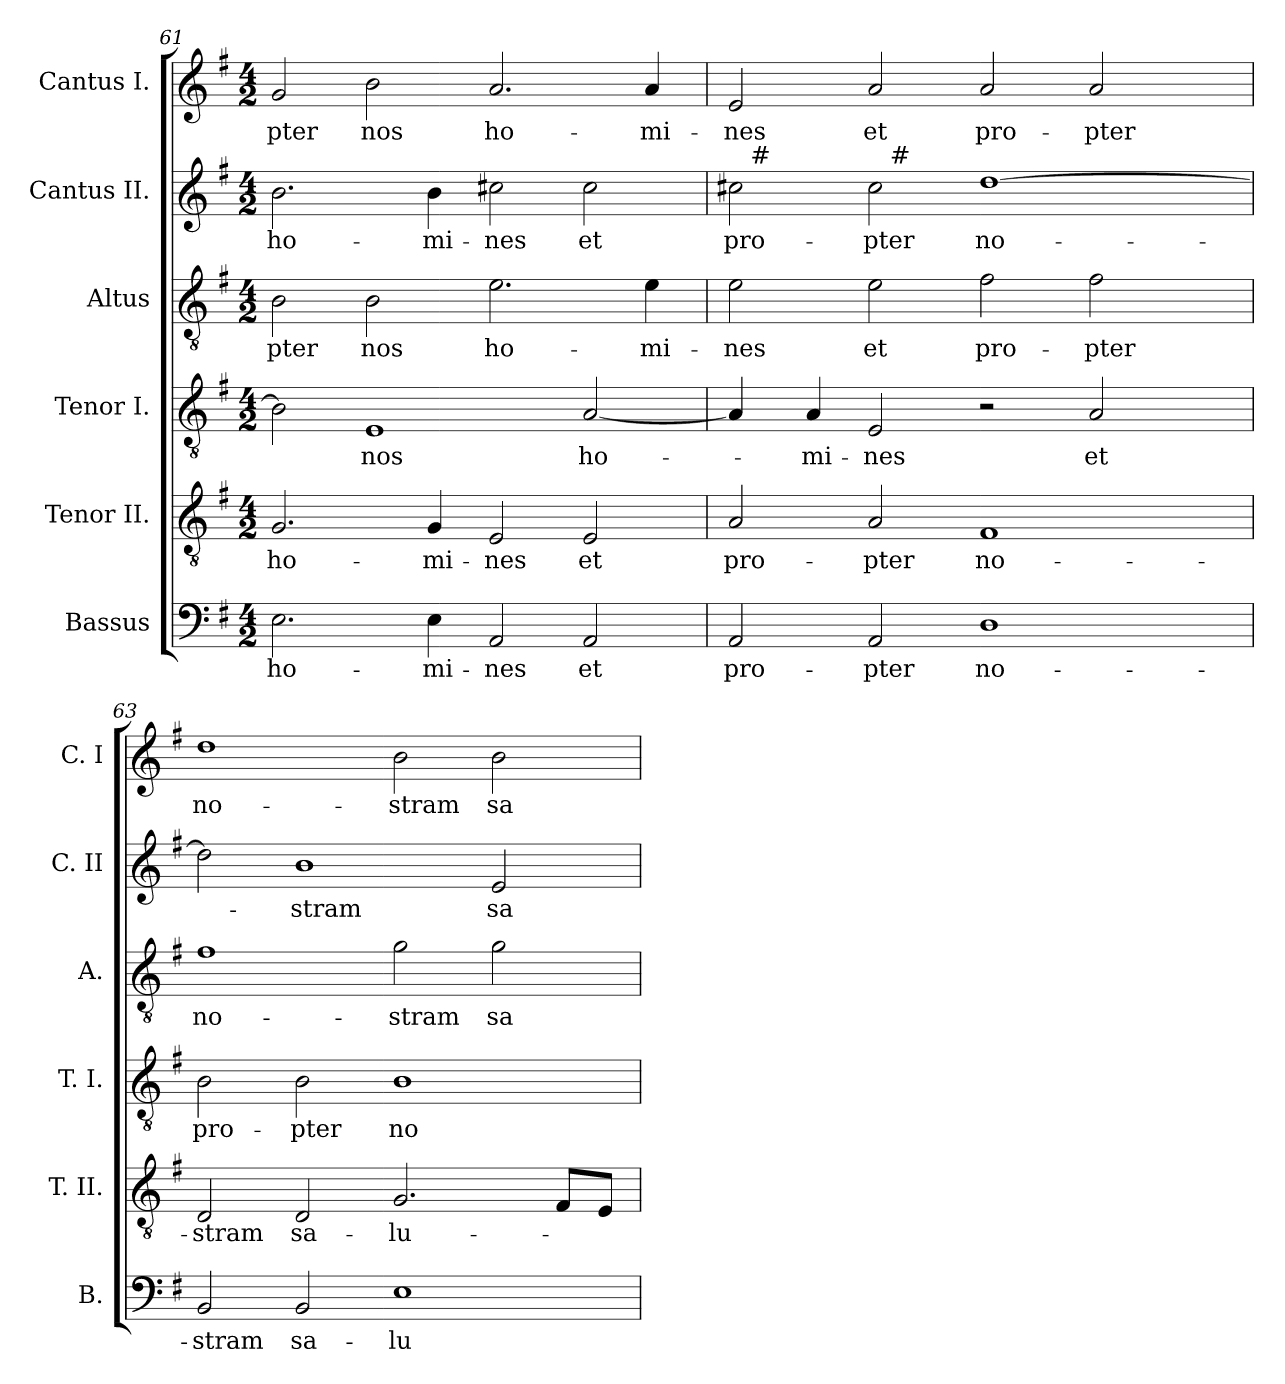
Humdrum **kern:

**kern	**text	**kern	**text	**kern	**text	**kern	**text	**kern	**text	**kern	**text
*part6	*part6	*part5	*part5	*part4	*part4	*part3	*part3	*part2	*part2	*part1	*part1
*staff6	*staff6	*staff5	*staff5	*staff4	*staff4	*staff3	*staff3	*staff2	*staff2	*staff1	*staff1
*I"Bassus	*	*I"Tenor II.	*	*I"Tenor I.	*	*I"Altus	*	*I"Cantus II.	*	*I"Cantus I.	*
*I'B.	*	*I'T. II.	*	*I'T. I.	*	*I'A.	*	*I'C. II	*	*I'C. I	*
!!LO:LB:g=z
*clefF4	*	*clefGv2	*	*clefGv2	*	*clefGv2	*	*clefG2	*	*clefG2	*
*	*	*ITrd7c12	*	*ITrd7c12	*	*ITrd7c12	*	*	*	*	*
*k[f#]	*	*k[f#]	*	*k[f#]	*	*k[f#]	*	*k[f#]	*	*k[f#]	*
*G:	*	*G:	*	*G:	*	*G:	*	*G:	*	*G:	*
*M4/2	*	*M4/2	*	*M4/2	*	*M4/2	*	*M4/2	*	*M4/2	*
=61	=61	=61	=61	=61	=61	=61	=61	=61	=61	=61	=61
!	!LO:LY:b:color=#000000	!	!	!	!	!	!	!	!	!	!
!	!	!	!LO:LY:b:color=#000000	!	!	!	!	!	!	!	!
!	!	!	!	!	!	!	!LO:LY:b:color=#000000	!	!	!	!
!	!	!	!	!	!	!	!	!	!LO:LY:b:color=#000000	!	!
!	!	!	!	!	!	!	!	!	!	!	!LO:LY:b:color=#000000
2.Ei\	ho-	2.GGi/	ho-	2BBi\]	.	2BBi\	-pter	2.bi\	ho-	2gi/	-pter
!	!	!	!	!	!LO:LY:b:color=#000000	!	!	!	!	!	!
!	!	!	!	!	!	!	!LO:LY:b:color=#000000	!	!	!	!
!	!	!	!	!	!	!	!	!	!	!	!LO:LY:b:color=#000000
.	.	.	.	1EEi	nos	2BBi\	nos	.	.	2bi\	nos
!	!LO:LY:b:color=#000000	!	!	!	!	!	!	!	!	!	!
!	!	!	!LO:LY:b:color=#000000	!	!	!	!	!	!	!	!
!	!	!	!	!	!	!	!	!	!LO:LY:b:color=#000000	!	!
4Ei\	-mi-	4GGi/	-mi-	.	.	.	.	4bi\	-mi-	.	.
!	!LO:LY:b:color=#000000	!	!	!	!	!	!	!	!	!	!
!	!	!	!LO:LY:b:color=#000000	!	!	!	!	!	!	!	!
!	!	!	!	!	!	!	!LO:LY:b:color=#000000	!	!	!	!
!	!	!	!	!	!	!	!	!	!LO:LY:b:color=#000000	!	!
!	!	!	!	!	!	!	!	!	!	!	!LO:LY:b:color=#000000
2AAi/	-nes	2EEi/	-nes	.	.	2.Ei\	ho-	2cc#Xi\	-nes	2.ai/	ho-
!	!LO:LY:b:color=#000000	!	!	!	!	!	!	!	!	!	!
!	!	!	!LO:LY:b:color=#000000	!	!	!	!	!	!	!	!
!	!	!	!	!	!LO:LY:b:color=#000000	!	!	!	!	!	!
!	!	!	!	!	!	!	!	!	!LO:LY:b:color=#000000	!	!
2AAi/	et	2EEi/	et	[2AAi/	ho-	.	.	2cc#i\	et	.	.
!	!	!	!	!	!	!	!LO:LY:b:color=#000000	!	!	!	!
!	!	!	!	!	!	!	!	!	!	!	!LO:LY:b:color=#000000
.	.	.	.	.	.	4Ei\	-mi-	.	.	4ai/	-mi-
=62	=62	=62	=62	=62	=62	=62	=62	=62	=62	=62	=62
!	!LO:LY:b:color=#000000	!	!	!	!	!	!	!	!	!	!
!	!	!	!LO:LY:b:color=#000000	!	!	!	!	!	!	!	!
!	!	!	!	!	!	!	!LO:LY:b:color=#000000	!	!	!	!
!	!	!	!	!	!	!	!	!	!LO:LY:b:color=#000000	!	!
!	!	!	!	!	!	!	!	!	!	!	!LO:LY:b:color=#000000
*	*	*	*	*	*	*	*	*^	*	*	*
*	*	*	*	*	*	*	*	*	*^	*	*	*
2AAi/	pro-	2AAi/	pro-	4AAi/]	.	2Ei\	-nes	2cc#i\	32ryy	2ryy	pro-	2ei/	-nes
.	.	.	.	.	.	.	.	.	256ryy	.	.	.	.
!	!	!	!	!	!	!	!	!	!LO:TX:a:t=#	!	!	!	!
.	.	.	.	.	.	.	.	.	1ryy	.	.	.	.
!	!	!	!	!	!LO:LY:b:color=#000000	!	!	!	!	!	!	!	!
.	.	.	.	4AAi/	-mi-	.	.	.	.	.	.	.	.
!	!LO:LY:b:color=#000000	!	!	!	!	!	!	!	!	!	!	!	!
!	!	!	!LO:LY:b:color=#000000	!	!	!	!	!	!	!	!	!	!
!	!	!	!	!	!LO:LY:b:color=#000000	!	!	!	!	!	!	!	!
!	!	!	!	!	!	!	!LO:LY:b:color=#000000	!	!	!	!	!	!
!	!	!	!	!	!	!	!	!	!	!	!LO:LY:b:color=#000000	!	!
!	!	!	!	!	!	!	!	!	!	!	!	!	!LO:LY:b:color=#000000
2AAi/	-pter	2AAi/	-pter	2EEi/	-nes	2Ei\	et	2cc#i\	.	32ryy	-pter	2ai/	et
.	.	.	.	.	.	.	.	.	.	256ryy	.	.	.
!	!	!	!	!	!	!	!	!	!	!LO:TX:a:t=#	!	!	!
.	.	.	.	.	.	.	.	.	.	1ryy	.	.	.
!	!LO:LY:b:color=#000000	!	!	!	!	!	!	!	!	!	!	!	!
!	!	!	!LO:LY:b:color=#000000	!	!	!	!	!	!	!	!	!	!
!	!	!	!	!	!	!	!LO:LY:b:color=#000000	!	!	!	!	!	!
!	!	!	!	!	!	!	!	!	!	!	!LO:LY:b:color=#000000	!	!
!	!	!	!	!	!	!	!	!	!	!	!	!	!LO:LY:b:color=#000000
1Di	no-	1FF#i	no-	2r	.	2F#i\	pro-	[1ddi	.	.	no-	2ai/	pro-
.	.	.	.	.	.	.	.	.	2ryy	.	.	.	.
!	!	!	!	!	!LO:LY:b:color=#000000	!	!	!	!	!	!	!	!
!	!	!	!	!	!	!	!LO:LY:b:color=#000000	!	!	!	!	!	!
!	!	!	!	!	!	!	!	!	!	!	!	!	!LO:LY:b:color=#000000
.	.	.	.	2AAi/	et	2F#i\	-pter	.	.	.	.	2ai/	-pter
.	.	.	.	.	.	.	.	.	4ryy	4ryy	.	.	.
.	.	.	.	.	.	.	.	.	8ryy	8ryy	.	.	.
.	.	.	.	.	.	.	.	.	16ryy	16ryy	.	.	.
.	.	.	.	.	.	.	.	.	64..ryy	64..ryy	.	.	.
*	*	*	*	*	*	*	*	*v	*v	*v	*	*	*
=63	=63	=63	=63	=63	=63	=63	=63	=63	=63	=63	=63
*	*	*	*	*	*	*	*	*^	*	*	*
*	*	*	*	*	*	*	*	*	*^	*	*	*
!	!LO:LY:b:color=#000000	!	!	!	!	!	!	!	!	!	!	!	!
*	*	*	*	*	*	*	*	*v	*v	*v	*	*	*
*	*	*	*	*	*	*	*	*^	*	*	*
*	*	*	*	*	*	*	*	*	*^	*	*	*
!	!	!	!LO:LY:b:color=#000000	!	!	!	!	!	!	!	!	!	!
*	*	*	*	*	*	*	*	*v	*v	*v	*	*	*
*	*	*	*	*	*	*	*	*^	*	*	*
*	*	*	*	*	*	*	*	*	*^	*	*	*
!	!	!	!	!	!LO:LY:b:color=#000000	!	!	!	!	!	!	!	!
*	*	*	*	*	*	*	*	*v	*v	*v	*	*	*
*	*	*	*	*	*	*	*	*^	*	*	*
*	*	*	*	*	*	*	*	*	*^	*	*	*
!	!	!	!	!	!	!	!LO:LY:b:color=#000000	!	!	!	!	!	!
*	*	*	*	*	*	*	*	*v	*v	*v	*	*	*
*	*	*	*	*	*	*	*	*^	*	*	*
*	*	*	*	*	*	*	*	*	*^	*	*	*
!	!	!	!	!	!	!	!	!	!	!	!	!	!LO:LY:b:color=#000000
*	*	*	*	*	*	*	*	*v	*v	*v	*	*	*
2BBi/	-stram	2DDi/	-stram	2BBi\	pro-	1F#i	no-	2ddi\]	.	1ddi	no-
!	!LO:LY:b:color=#000000	!	!	!	!	!	!	!	!	!	!
!	!	!	!LO:LY:b:color=#000000	!	!	!	!	!	!	!	!
!	!	!	!	!	!LO:LY:b:color=#000000	!	!	!	!	!	!
!	!	!	!	!	!	!	!	!	!LO:LY:b:color=#000000	!	!
2BBi/	sa-	2DDi/	sa-	2BBi\	-pter	.	.	1bi	-stram	.	.
!	!LO:LY:b:color=#000000	!	!	!	!	!	!	!	!	!	!
!	!	!	!LO:LY:b:color=#000000	!	!	!	!	!	!	!	!
!	!	!	!	!	!LO:LY:b:color=#000000	!	!	!	!	!	!
!	!	!	!	!	!	!	!LO:LY:b:color=#000000	!	!	!	!
!	!	!	!	!	!	!	!	!	!	!	!LO:LY:b:color=#000000
1Ei	-lu-	2.GGi/	-lu-	1BBi	no-	2Gi\	-stram	.	.	2bi\	-stram
!	!	!	!	!	!	!	!LO:LY:b:color=#000000	!	!	!	!
!	!	!	!	!	!	!	!	!	!LO:LY:b:color=#000000	!	!
!	!	!	!	!	!	!	!	!	!	!	!LO:LY:b:color=#000000
.	.	.	.	.	.	2Gi\	sa-	2ei/	sa-	2bi\	sa-
.	.	8FF#i/L	.	.	.	.	.	.	.	.	.
.	.	8EEi/J	.	.	.	.	.	.	.	.	.
=	=	=	=	=	=	=	=	=	=	=	=
*-	*-	*-	*-	*-	*-	*-	*-	*-	*-	*-	*-
